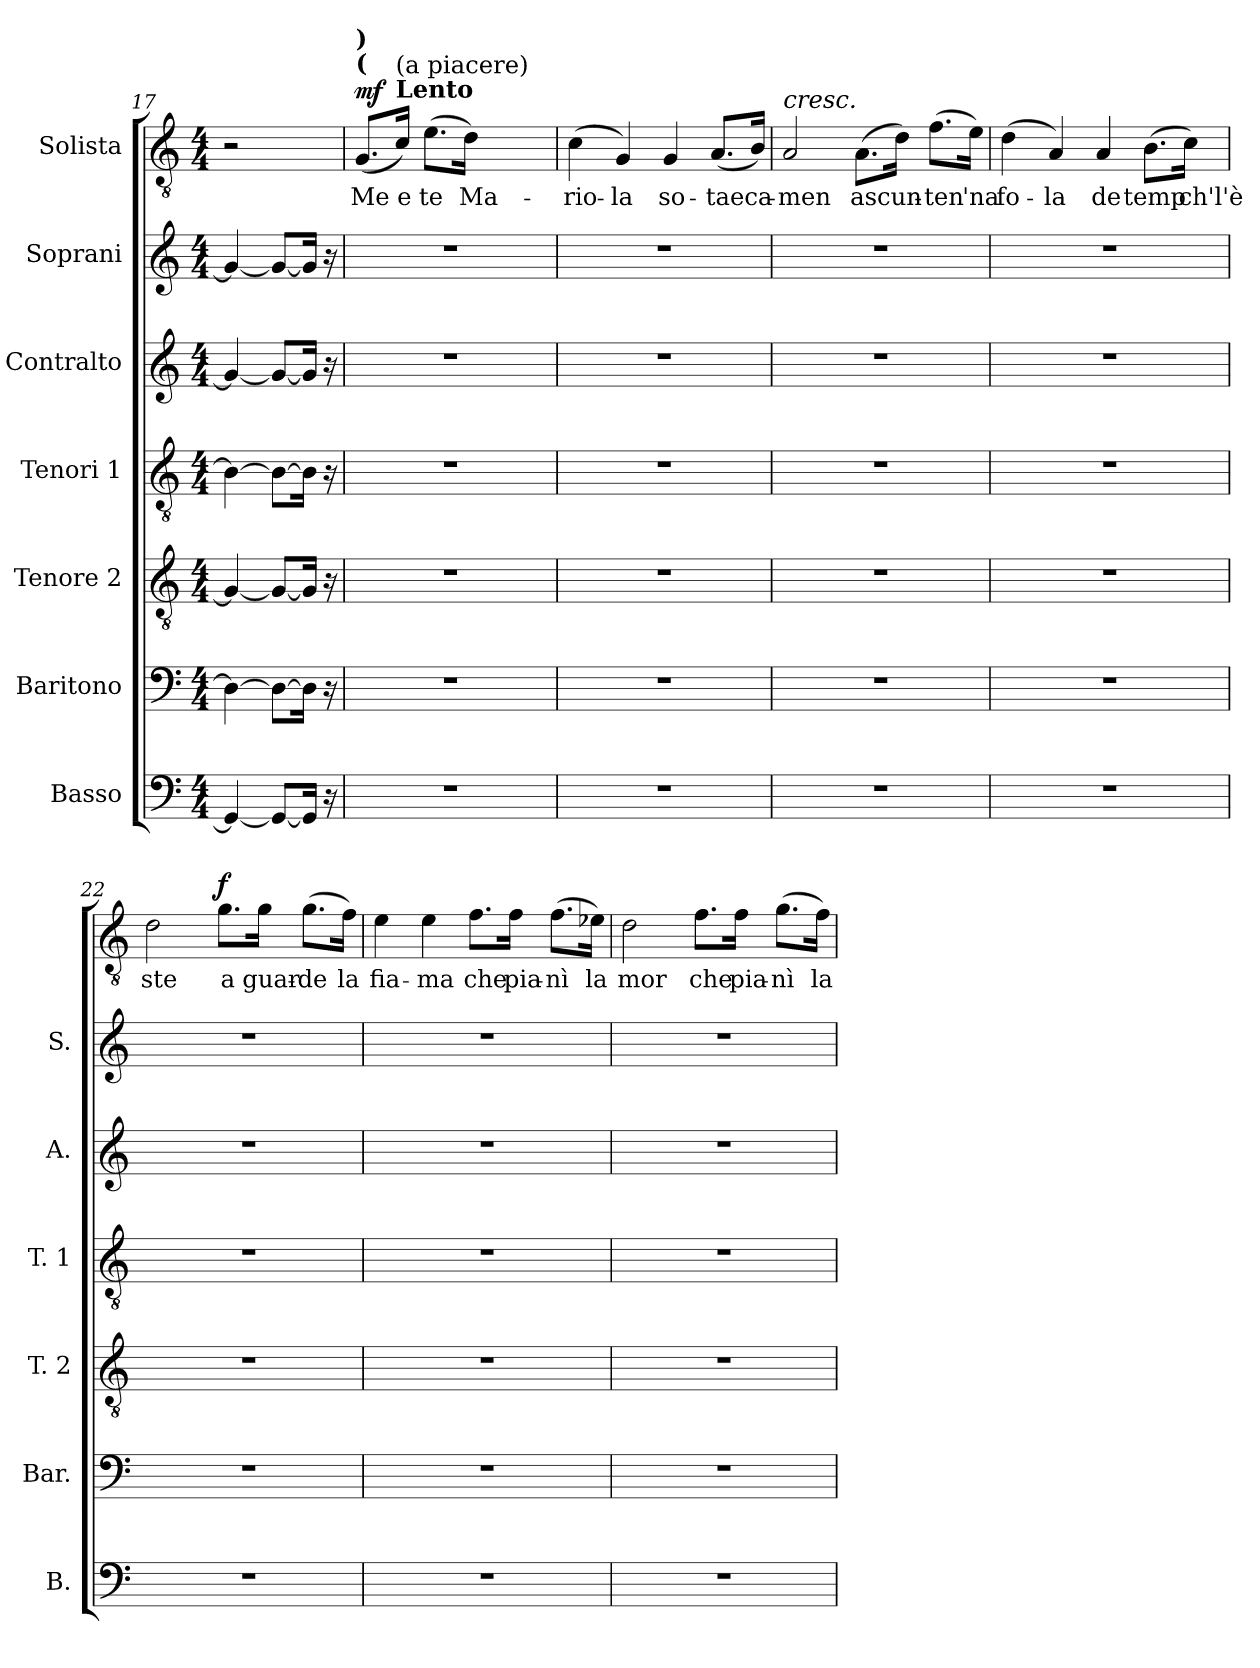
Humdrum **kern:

**kern	**kern	**kern	**kern	**kern	**kern	**kern	**text	**dynam
*part7	*part6	*part5	*part4	*part3	*part2	*part1	*part1	*part1
*staff7	*staff6	*staff5	*staff4	*staff3	*staff2	*staff1	*staff1	*staff1
*I"Basso	*I"Baritono	*I"Tenore 2	*I"Tenori 1	*I"Contralto	*I"Soprani	*I"Solista	*	*
*I'B.	*I'Bar.	*I'T. 2	*I'T. 1	*I'A.	*I'S.	*	*	*
!!LO:PB:g=z
*clefF4	*clefF4	*clefGv2	*clefGv2	*clefG2	*clefG2	*clefGv2	*	*
*k[]	*k[]	*k[]	*k[]	*k[]	*k[]	*k[]	*	*
*M4/4	*M4/4	*M4/4	*M4/4	*M4/4	*M4/4	*M4/4	*	*
=17	=17	=17	=17	=17	=17	=17	=17	=17
4GG/_	4D\_	4G/_	4B\_	4g/_	4g/_	2r	.	.
8GG/L_	8D\L_	8G/L_	8B\L_	8g/L_	8g/L_	.	.	.
16GG/Jk]	16D\Jk]	16G/Jk]	16B\Jk]	16g/Jk]	16g/Jk]	.	.	.
16r	16r	16r	16r	16r	16r	.	.	.
=18	=18	=18	=18	=18	=18	=18	=18	=18
*	*	*	*	*	*	*MM80	*	*
!	!	!	!	!	!	!LO:TX:a:B:t=(	!	!
!	!	!	!	!	!	!LO:TX:a:B:t=)	!	!
!	!	!	!	!	!	!	!LO:LY:b	!LO:DY:a
1r	1r	1r	1r	1r	1r	(<8.G/L	Me	mf
!	!	!	!	!	!	!LO:TX:a:B:t=Lento	!	!
!	!	!	!	!	!	!LO:TX:a:t=(a piacere)	!	!
!	!	!	!	!	!	!	!LO:LY:b	!
.	.	.	.	.	.	16c/Jk)	e	.
!	!	!	!	!	!	!	!LO:LY:b	!
.	.	.	.	.	.	(>8.e\L	te	.
!	!	!	!	!	!	!	!LO:LY:b	!
.	.	.	.	.	.	16d\Jk)	Ma-	.
.	.	.	.	.	.	2ryy	.	.
=19	=19	=19	=19	=19	=19	=19	=19	=19
!	!	!	!	!	!	!	!LO:LY:b	!
1r	1r	1r	1r	1r	1r	(>4c\	-rio-	.
!	!	!	!	!	!	!	!LO:LY:b	!
.	.	.	.	.	.	4G/)	-la	.
!	!	!	!	!	!	!	!LO:LY:b	!
.	.	.	.	.	.	4G/	so-	.
!	!	!	!	!	!	!	!LO:LY:b	!
.	.	.	.	.	.	(<8.A/L	-tae	.
!	!	!	!	!	!	!	!LO:LY:b	!
.	.	.	.	.	.	16B/Jk)	ca-	.
=20	=20	=20	=20	=20	=20	=20	=20	=20
!	!	!	!	!	!	!LO:TX:a:i:t=cresc.	!	!
!	!	!	!	!	!	!	!LO:LY:b	!
1r	1r	1r	1r	1r	1r	2A/	-men	.
!	!	!	!	!	!	!	!LO:LY:b	!
.	.	.	.	.	.	(>8.A\L	as	.
!	!	!	!	!	!	!	!LO:LY:b	!
.	.	.	.	.	.	16d\Jk)	cun-	.
!	!	!	!	!	!	!	!LO:LY:b	!
.	.	.	.	.	.	(>8.f\L	-ten	.
!	!	!	!	!	!	!	!LO:LY:b	!
.	.	.	.	.	.	16e\Jk)	'na	.
=21	=21	=21	=21	=21	=21	=21	=21	=21
!	!	!	!	!	!	!	!LO:LY:b	!
1r	1r	1r	1r	1r	1r	(>4d\	fo-	.
!	!	!	!	!	!	!	!LO:LY:b	!
.	.	.	.	.	.	4A/)	-la	.
!	!	!	!	!	!	!	!LO:LY:b	!
.	.	.	.	.	.	4A/	de	.
!	!	!	!	!	!	!	!LO:LY:b	!
.	.	.	.	.	.	(>8.B\L	temp	.
!	!	!	!	!	!	!	!LO:LY:b	!
.	.	.	.	.	.	16c\Jk)	ch'l'è	.
!!LO:LB:g=z
=22	=22	=22	=22	=22	=22	=22	=22	=22
!	!	!	!	!	!	!	!LO:LY:b	!
1r	1r	1r	1r	1r	1r	2d\	ste	.
!	!	!	!	!	!	!	!LO:LY:b	!LO:DY:b
.	.	.	.	.	.	8.g\L	a	f
!	!	!	!	!	!	!	!LO:LY:b	!
.	.	.	.	.	.	16g\Jk	guar-	.
!	!	!	!	!	!	!	!LO:LY:b	!
.	.	.	.	.	.	(>8.g\L	-de	.
!	!	!	!	!	!	!	!LO:LY:b	!
.	.	.	.	.	.	16f\Jk)	la	.
=23	=23	=23	=23	=23	=23	=23	=23	=23
!	!	!	!	!	!	!	!LO:LY:b	!
1r	1r	1r	1r	1r	1r	4e\	fia-	.
!	!	!	!	!	!	!	!LO:LY:b	!
.	.	.	.	.	.	4e\	-ma	.
!	!	!	!	!	!	!	!LO:LY:b	!
.	.	.	.	.	.	8.f\L	che	.
!	!	!	!	!	!	!	!LO:LY:b	!
.	.	.	.	.	.	16f\Jk	pia-	.
!	!	!	!	!	!	!	!LO:LY:b	!
.	.	.	.	.	.	(>8.f\L	-nì	.
!	!	!	!	!	!	!	!LO:LY:b	!
.	.	.	.	.	.	16e-X\Jk)	la	.
=24	=24	=24	=24	=24	=24	=24	=24	=24
!	!	!	!	!	!	!	!LO:LY:b	!
1r	1r	1r	1r	1r	1r	2d\	mor	.
!	!	!	!	!	!	!	!LO:LY:b	!
.	.	.	.	.	.	8.f\L	che	.
!	!	!	!	!	!	!	!LO:LY:b	!
.	.	.	.	.	.	16f\Jk	pia-	.
!	!	!	!	!	!	!	!LO:LY:b	!
.	.	.	.	.	.	(>8.g\L	-nì	.
!	!	!	!	!	!	!	!LO:LY:b	!
.	.	.	.	.	.	16f\Jk)	la	.
=	=	=	=	=	=	=	=	=
*-	*-	*-	*-	*-	*-	*-	*-	*-
